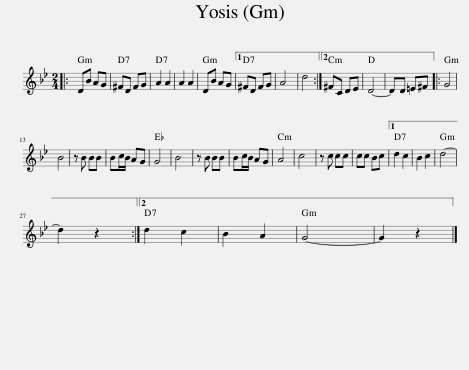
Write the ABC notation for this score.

X:1
L:1/8
M:2/4
I:linebreak $
K:Gmin
V:1 treble
V:1
|: DB AG | ^FD FG | A2 A2 | A2 A2 | DB AG |1 %5
 ^FD FG | A4 | d4 :|2 ^FC DE | D4- | %10
 DD =E^F |: G4 |$ B4 | z B BB | Bc/B/ AG | %15
 G4 | B4 | z B BB | Bc/B/ AG | A4 | %20
 c4 | z c cc | cc Bc |1 d2 c2 | B2 c2 | %25
 d4- |$ d2 z2 :|2 d2 c2 | B2 A2 | G4- | %30
 G2 z2 |] %31
